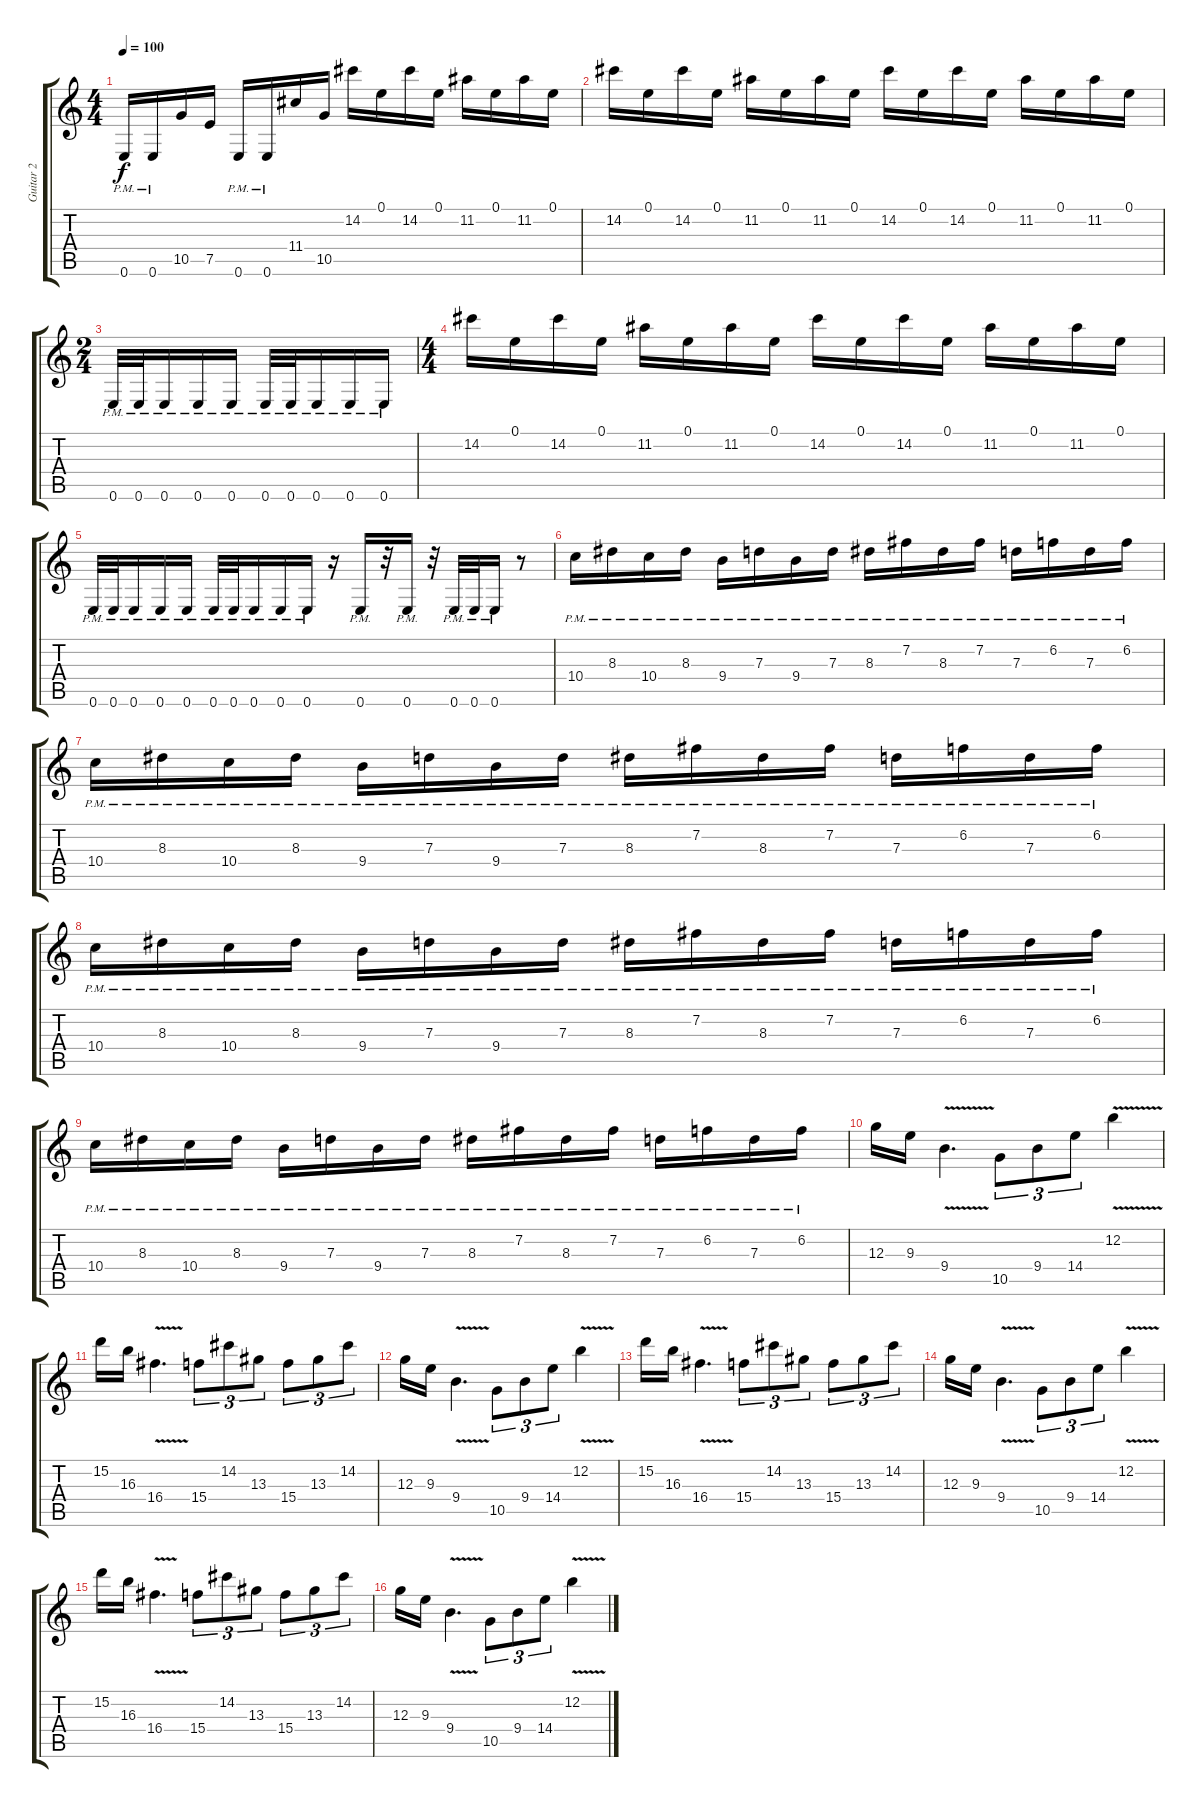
\track ("Guitar 2" "Guitar 2") {instrument distortionguitar}
\staff {score tabs}
\tuning (E4 B3 G3 D3 A2 E2) {hide}
\ts (4 4)
\tempo 100
\clef g2
\ks c
0.6{pm}.16{dy f} 0.6{pm}.16 10.5.16 7.5.16 0.6{pm}.16 0.6{pm}.16 11.4.16 10.5.16 14.2.16 0.1.16 14.2.16 0.1.16 11.2.16 0.1.16 11.2.16 0.1.16 |
14.2.16 0.1.16 14.2.16 0.1.16 11.2.16 0.1.16 11.2.16 0.1.16 14.2.16 0.1.16 14.2.16 0.1.16 11.2.16 0.1.16 11.2.16 0.1.16 |
\ts (2 4)
0.6{pm}.32 0.6{pm}.32 0.6{pm}.16 0.6{pm}.16 0.6{pm}.16 0.6{pm}.32 0.6{pm}.32 0.6{pm}.16 0.6{pm}.16 0.6{pm}.16 |
\ts (4 4)
14.2.16 0.1.16 14.2.16 0.1.16 11.2.16 0.1.16 11.2.16 0.1.16 14.2.16 0.1.16 14.2.16 0.1.16 11.2.16 0.1.16 11.2.16 0.1.16 |
0.6{pm}.32 0.6{pm}.32 0.6{pm}.16 0.6{pm}.16 0.6{pm}.16 0.6{pm}.32 0.6{pm}.32 0.6{pm}.16 0.6{pm}.16 0.6{pm}.16 r.16 0.6{pm}.16 r.32 0.6{pm}.16 r.32 0.6{pm}.32 0.6{pm}.32 0.6{pm}.16 r.8 |
10.4{pm}.16 8.3{pm}.16 10.4{pm}.16 8.3{pm}.16 9.4{pm}.16 7.3{pm}.16 9.4{pm}.16 7.3{pm}.16 8.3{pm}.16 7.2{pm}.16 8.3{pm}.16 7.2{pm}.16 7.3{pm}.16 6.2{pm}.16 7.3{pm}.16 6.2{pm}.16 |
10.4{pm}.16 8.3{pm}.16 10.4{pm}.16 8.3{pm}.16 9.4{pm}.16 7.3{pm}.16 9.4{pm}.16 7.3{pm}.16 8.3{pm}.16 7.2{pm}.16 8.3{pm}.16 7.2{pm}.16 7.3{pm}.16 6.2{pm}.16 7.3{pm}.16 6.2{pm}.16 |
10.4{pm}.16 8.3{pm}.16 10.4{pm}.16 8.3{pm}.16 9.4{pm}.16 7.3{pm}.16 9.4{pm}.16 7.3{pm}.16 8.3{pm}.16 7.2{pm}.16 8.3{pm}.16 7.2{pm}.16 7.3{pm}.16 6.2{pm}.16 7.3{pm}.16 6.2{pm}.16 |
10.4{pm}.16 8.3{pm}.16 10.4{pm}.16 8.3{pm}.16 9.4{pm}.16 7.3{pm}.16 9.4{pm}.16 7.3{pm}.16 8.3{pm}.16 7.2{pm}.16 8.3{pm}.16 7.2{pm}.16 7.3{pm}.16 6.2{pm}.16 7.3{pm}.16 6.2{pm}.16 |
12.3.16 9.3.16 9.4{v}.4{d} 10.5.8{tu (3 2)} 9.4.8{tu (3 2)} 14.4.8{tu (3 2)} 12.2{v}.4 |
15.2.16 16.3.16 16.4{v}.4{d} 15.4.8{tu (3 2)} 14.2.8{tu (3 2)} 13.3.8{tu (3 2)} 15.4.8{tu (3 2)} 13.3.8{tu (3 2)} 14.2.8{tu (3 2)} |
12.3.16 9.3.16 9.4{v}.4{d} 10.5.8{tu (3 2)} 9.4.8{tu (3 2)} 14.4.8{tu (3 2)} 12.2{v}.4 |
15.2.16 16.3.16 16.4{v}.4{d} 15.4.8{tu (3 2)} 14.2.8{tu (3 2)} 13.3.8{tu (3 2)} 15.4.8{tu (3 2)} 13.3.8{tu (3 2)} 14.2.8{tu (3 2)} |
12.3.16 9.3.16 9.4{v}.4{d} 10.5.8{tu (3 2)} 9.4.8{tu (3 2)} 14.4.8{tu (3 2)} 12.2{v}.4 |
15.2.16 16.3.16 16.4{v}.4{d} 15.4.8{tu (3 2)} 14.2.8{tu (3 2)} 13.3.8{tu (3 2)} 15.4.8{tu (3 2)} 13.3.8{tu (3 2)} 14.2.8{tu (3 2)} |
12.3.16 9.3.16 9.4{v}.4{d} 10.5.8{tu (3 2)} 9.4.8{tu (3 2)} 14.4.8{tu (3 2)} 12.2{v}.4
